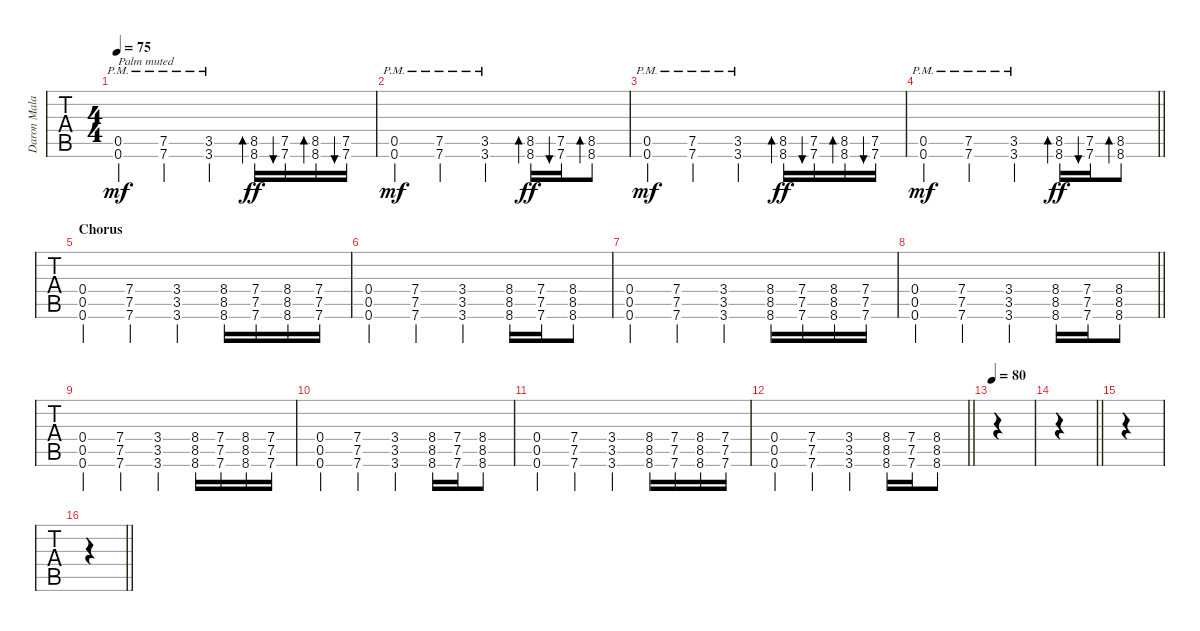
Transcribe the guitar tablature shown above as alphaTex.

\track ("Daron Malakian (Lead guitar)" "Daron Mala") {instrument distortionguitar}
\staff {tabs}
\tuning (E4 B3 G3 D3 A2 D2) {hide}
\ts (4 4)
\tempo 75
\clef g2
\ks c
(0.5{pm} 0.6{pm}).4{txt "Palm muted" dy mf} (7.5{pm} 7.6{pm}).4 (3.5{pm} 3.6{pm}).4 (8.5 8.6).16{bd 60 dy ff} (7.5 7.6).16{bu 60} (8.5 8.6).16{bd 60} (7.5 7.6).16{bu 60} |
(0.5{pm} 0.6{pm}).4{dy mf} (7.5{pm} 7.6{pm}).4 (3.5{pm} 3.6{pm}).4 (8.5 8.6).16{bd 60 dy ff} (7.5 7.6).16{bu 60} (8.5 8.6).8{bd 60} |
(0.5{pm} 0.6{pm}).4{dy mf} (7.5{pm} 7.6{pm}).4 (3.5{pm} 3.6{pm}).4 (8.5 8.6).16{bd 60 dy ff} (7.5 7.6).16{bu 60} (8.5 8.6).16{bd 60} (7.5 7.6).16{bu 60} |
\barLineRight lightlight
(0.5{pm} 0.6{pm}).4{dy mf} (7.5{pm} 7.6{pm}).4 (3.5{pm} 3.6{pm}).4 (8.5 8.6).16{bd 60 dy ff} (7.5 7.6).16{bu 60} (8.5 8.6).8{bd 60} |
\section ("" "Chorus")
(0.4 0.5 0.6).4 (7.4 7.5 7.6).4 (3.4 3.5 3.6).4 (8.4 8.5 8.6).16 (7.4 7.5 7.6).16 (8.4 8.5 8.6).16 (7.4 7.5 7.6).16 |
(0.4 0.5 0.6).4 (7.4 7.5 7.6).4 (3.4 3.5 3.6).4 (8.4 8.5 8.6).16 (7.4 7.5 7.6).16 (8.4 8.5 8.6).8 |
(0.4 0.5 0.6).4 (7.4 7.5 7.6).4 (3.4 3.5 3.6).4 (8.4 8.5 8.6).16 (7.4 7.5 7.6).16 (8.4 8.5 8.6).16 (7.4 7.5 7.6).16 |
\barLineRight lightlight
(0.4 0.5 0.6).4 (7.4 7.5 7.6).4 (3.4 3.5 3.6).4 (8.4 8.5 8.6).16 (7.4 7.5 7.6).16 (8.4 8.5 8.6).8 |
(0.4 0.5 0.6).4 (7.4 7.5 7.6).4 (3.4 3.5 3.6).4 (8.4 8.5 8.6).16 (7.4 7.5 7.6).16 (8.4 8.5 8.6).16 (7.4 7.5 7.6).16 |
(0.4 0.5 0.6).4 (7.4 7.5 7.6).4 (3.4 3.5 3.6).4 (8.4 8.5 8.6).16 (7.4 7.5 7.6).16 (8.4 8.5 8.6).8 |
(0.4 0.5 0.6).4 (7.4 7.5 7.6).4 (3.4 3.5 3.6).4 (8.4 8.5 8.6).16 (7.4 7.5 7.6).16 (8.4 8.5 8.6).16 (7.4 7.5 7.6).16 |
\barLineRight lightlight
(0.4 0.5 0.6).4 (7.4 7.5 7.6).4 (3.4 3.5 3.6).4 (8.4 8.5 8.6).16 (7.4 7.5 7.6).16 (8.4 8.5 8.6).8 |
\tempo 80
|
\barLineRight lightlight
|
|
\barLineRight lightlight
